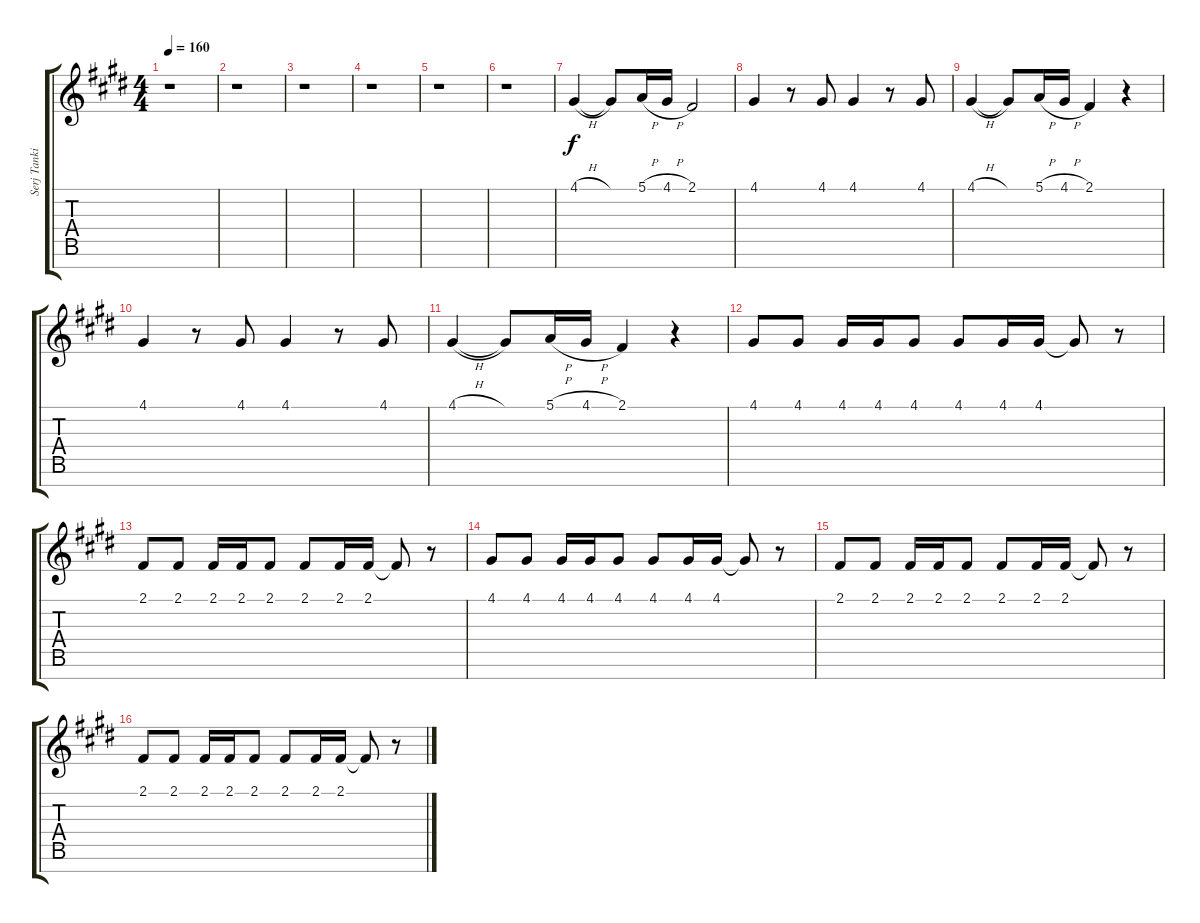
\track ("Serj Tankian [Vocals]" "Serj Tanki") {instrument clarinet}
\staff {score tabs}
\tuning (E4 B3 G3 D3 A2 E2 B1) {hide}
\ts (4 4)
\tempo 160
\clef g2
\ks c#minor
r.1{dy f} |
r.1 |
r.1 |
r.1 |
r.1 |
r.1 |
4.1{h}.4 4.1{t}.8 5.1{h}.16 4.1{h}.16 2.1.2 |
4.1.4 r.8 4.1.8 4.1.4 r.8 4.1.8 |
4.1{h}.4 4.1{t}.8 5.1{h}.16 4.1{h}.16 2.1.4 r.4 |
4.1.4 r.8 4.1.8 4.1.4 r.8 4.1.8 |
4.1{h}.4 4.1{t}.8 5.1{h}.16 4.1{h}.16 2.1.4 r.4 |
4.1.8 4.1.8 4.1.16 4.1.16 4.1.8 4.1.8 4.1.16 4.1.16 4.1{t}.8 r.8 |
2.1.8 2.1.8 2.1.16 2.1.16 2.1.8 2.1.8 2.1.16 2.1.16 2.1{t}.8 r.8 |
4.1.8 4.1.8 4.1.16 4.1.16 4.1.8 4.1.8 4.1.16 4.1.16 4.1{t}.8 r.8 |
2.1.8 2.1.8 2.1.16 2.1.16 2.1.8 2.1.8 2.1.16 2.1.16 2.1{t}.8 r.8 |
2.1.8 2.1.8 2.1.16 2.1.16 2.1.8 2.1.8 2.1.16 2.1.16 2.1{t}.8 r.8
